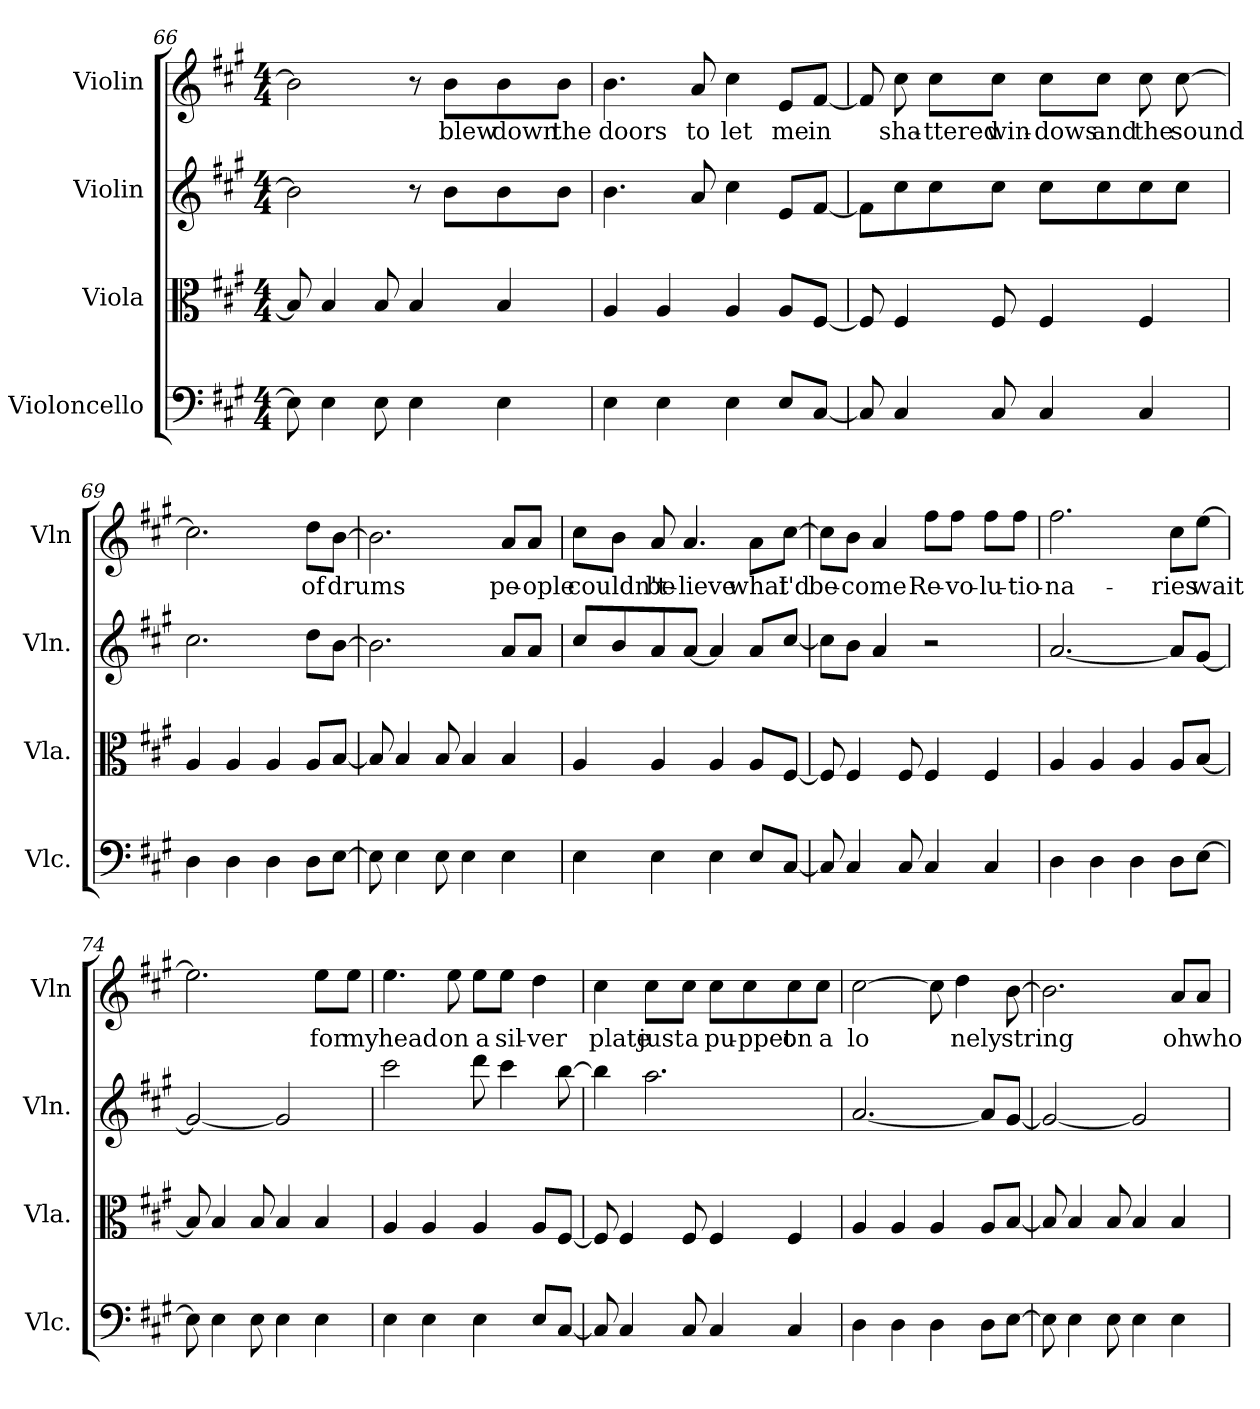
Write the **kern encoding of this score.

**kern	**kern	**kern	**kern	**text
*part4	*part3	*part2	*part1	*part1
*staff4	*staff3	*staff2	*staff1	*staff1
*I"Violoncello	*I"Viola	*I"Violin	*I"Violin	*
*I'Vlc.	*I'Vla.	*I'Vln.	*I'Vln	*
*clefF4	*clefC3	*clefG2	*clefG2	*
*k[f#c#g#]	*k[f#c#g#]	*k[f#c#g#]	*k[f#c#g#]	*
*M4/4	*M4/4	*M4/4	*M4/4	*
=66	=66	=66	=66	=66
8E\]	8B/]	2b\]	2b\]	.
4E\	4B/	.	.	.
8E\	8B/	.	.	.
4E\	4B/	8r	8r	.
!	!	!	!	!LO:LY:b
.	.	8b\L	8b\L	blew
!	!	!	!	!LO:LY:b
4E\	4B/	8b\	8b\	down
!	!	!	!	!LO:LY:b
.	.	8b\J	8b\J	the
=67	=67	=67	=67	=67
!	!	!	!	!LO:LY:b
4E\	4A/	4.b\	4.b\	doors
4E\	4A/	.	.	.
!	!	!	!	!LO:LY:b
.	.	8a/	8a/	to
!	!	!	!	!LO:LY:b
4E\	4A/	4cc#\	4cc#\	let
!	!	!	!	!LO:LY:b
8E\L	8A/L	8e/L	8e/L	me
!	!	!	!	!LO:LY:b
[8C#/J	[8F#/J	[8f#/J	[8f#/J	in
!!LO:LB:g=z
=68	=68	=68	=68	=68
8C#/]	8F#/]	8f#/L]	8f#/]	.
!	!	!	!	!LO:LY:b
4C#/	4F#/	8cc#\	8cc#\	sha-
!	!	!	!	!LO:LY:b
.	.	8cc#\	8cc#\L	-ttered
!	!	!	!	!LO:LY:b
8C#/	8F#/	8cc#\J	8cc#\J	win-
!	!	!	!	!LO:LY:b
4C#/	4F#/	8cc#\L	8cc#\L	-dows
!	!	!	!	!LO:LY:b
.	.	8cc#\	8cc#\J	and
!	!	!	!	!LO:LY:b
4C#/	4F#/	8cc#\	8cc#\	the
!	!	!	!	!LO:LY:b
.	.	8cc#\J	[8cc#\	sound
=69	=69	=69	=69	=69
4D\	4A/	2.cc#\	2.cc#\]	.
4D\	4A/	.	.	.
4D\	4A/	.	.	.
!	!	!	!	!LO:LY:b
8D\L	8A/L	8dd\L	8dd\L	of
!	!	!	!	!LO:LY:b
[8E\J	[8B/J	[8b\J	[8b\J	drums
=70	=70	=70	=70	=70
8E\]	8B/]	2.b\]	2.b\]	.
4E\	4B/	.	.	.
8E\	8B/	.	.	.
4E\	4B/	.	.	.
!	!	!	!	!LO:LY:b
4E\	4B/	8a/L	8a/L	pe-
!	!	!	!	!LO:LY:b
.	.	8a/J	8a/J	-ople
=71	=71	=71	=71	=71
!	!	!	!	!LO:LY:b
4E\	4A/	8cc#\L	8cc#\L	couldn't
.	.	8b\	8b\J	.
!	!	!	!	!LO:LY:b
4E\	4A/	8a/	8a/	be-
!	!	!	!	!LO:LY:b
.	.	[8a/J	4.a/	-lieve
4E\	4A/	4a/]	.	.
!	!	!	!	!LO:LY:b
8E\L	8A/L	8a/L	8a\L	what
!	!	!	!	!LO:LY:b
[8C#/J	[8F#/J	[8cc#\J	[8cc#\J	I'd
!!LO:LB:g=z
=72	=72	=72	=72	=72
!	!	!	!	!LO:LY:b
8C#/]	8F#/]	8cc#\L]	8cc#\L]	be-
!	!	!	!	!LO:LY:b
4C#/	4F#/	8b\J	8b\J	-come
.	.	4a/	4a/	.
8C#/	8F#/	.	.	.
!	!	!	!	!LO:LY:b
4C#/	4F#/	2r	8ff#\L	Re-
!	!	!	!	!LO:LY:b
.	.	.	8ff#\J	-vo-
!	!	!	!	!LO:LY:b
4C#/	4F#/	.	8ff#\L	-lu-
!	!	!	!	!LO:LY:b
.	.	.	8ff#\J	-tio-
=73	=73	=73	=73	=73
!	!	!	!	!LO:LY:b
4D\	4A/	[2.a/	2.ff#\	-na-
4D\	4A/	.	.	.
4D\	4A/	.	.	.
!	!	!	!	!LO:LY:b
8D\L	8A/L	8a/L]	8cc#\L	-ries
!	!	!	!	!LO:LY:b
[8E\J	[8B/J	[8g#/J	[8ee\J	wait
=74	=74	=74	=74	=74
8E\]	8B/]	2g#/_	2.ee\]	.
4E\	4B/	.	.	.
8E\	8B/	.	.	.
4E\	4B/	2g#/]	.	.
!	!	!	!	!LO:LY:b
4E\	4B/	.	8ee\L	for
!	!	!	!	!LO:LY:b
.	.	.	8ee\J	my
=75	=75	=75	=75	=75
!	!	!	!	!LO:LY:b
4E\	4A/	2ccc#\	4.ee\	head
4E\	4A/	.	.	.
!	!	!	!	!LO:LY:b
.	.	.	8ee\	on
!	!	!	!	!LO:LY:b
4E\	4A/	8ddd\	8ee\L	a
!	!	!	!	!LO:LY:b
.	.	4ccc#\	8ee\J	sil-
!	!	!	!	!LO:LY:b
8E\L	8A/L	.	4dd\	-ver
[8C#/J	[8F#/J	[8bb\	.	.
=76	=76	=76	=76	=76
!	!	!	!	!LO:LY:b
8C#/]	8F#/]	4bb\]	4cc#\	plate
4C#/	4F#/	.	.	.
!	!	!	!	!LO:LY:b
.	.	2.aa\	8cc#\L	just
!	!	!	!	!LO:LY:b
8C#/	8F#/	.	8cc#\J	a
!	!	!	!	!LO:LY:b
4C#/	4F#/	.	8cc#\L	pu-
!	!	!	!	!LO:LY:b
.	.	.	8cc#\	-ppet
!	!	!	!	!LO:LY:b
4C#/	4F#/	.	8cc#\	on
!	!	!	!	!LO:LY:b
.	.	.	8cc#\J	a
!!LO:LB:g=z
=77	=77	=77	=77	=77
!	!	!	!	!LO:LY:b
4D\	4A/	[2.a/	[2cc#\	lo
4D\	4A/	.	.	.
4D\	4A/	.	8cc#\]	.
!	!	!	!	!LO:LY:b
.	.	.	4dd\	nely
8D\L	8A/L	8a/L]	.	.
!	!	!	!	!LO:LY:b
[8E\J	[8B/J	[8g#/J	[8b\	string
=78	=78	=78	=78	=78
8E\]	8B/]	2g#/_	2.b\]	.
4E\	4B/	.	.	.
8E\	8B/	.	.	.
4E\	4B/	2g#/]	.	.
!	!	!	!	!LO:LY:b
4E\	4B/	.	8a/L	oh
!	!	!	!	!LO:LY:b
.	.	.	8a/J	who
=	=	=	=	=
*-	*-	*-	*-	*-
